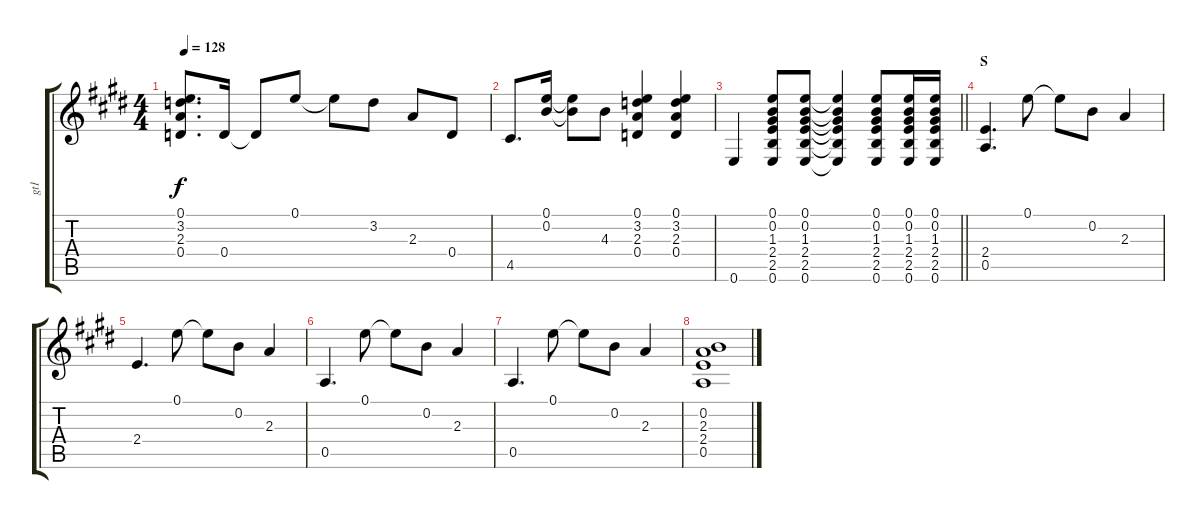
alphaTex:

\track ("gt1" "gt1") {instrument distortionguitar}
\staff {score tabs}
\tuning (E4 B3 G3 D3 A2 E2) {hide}
\ts (4 4)
\tempo 128
\clef g2
\ks e
(0.1 3.2 2.3 0.4).8{d dy f} 0.4.16 0.4{t}.8 0.1.8 0.1{t}.8 3.2.8 2.3.8 0.4.8 |
4.5.8{d} (0.1 0.2).16 (0.1{t} 0.2{t}).8 4.3.8 (0.1 3.2 2.3 0.4).4 (0.1 3.2 2.3 0.4).4 |
\barLineRight lightlight
0.6.4 (0.1 0.2 1.3 2.4 2.5 0.6).8 (0.1 0.2 1.3 2.4 2.5 0.6).8 (0.1{t} 0.2{t} 1.3{t} 2.4{t} 2.5{t} 0.6{t}).4 (0.1 0.2 1.3 2.4 2.5 0.6).8 (0.1 0.2 1.3 2.4 2.5 0.6).16 (0.1 0.2 1.3 2.4 2.5 0.6).16 |
\section ("" "S")
(2.4 0.5).4{d} 0.1.8 0.1{t}.8 0.2.8 2.3.4 |
2.4.4{d} 0.1.8 0.1{t}.8 0.2.8 2.3.4 |
0.5.4{d} 0.1.8 0.1{t}.8 0.2.8 2.3.4 |
0.5.4{d} 0.1.8 0.1{t}.8 0.2.8 2.3.4 |
(0.2 2.3 2.4 0.5).1
